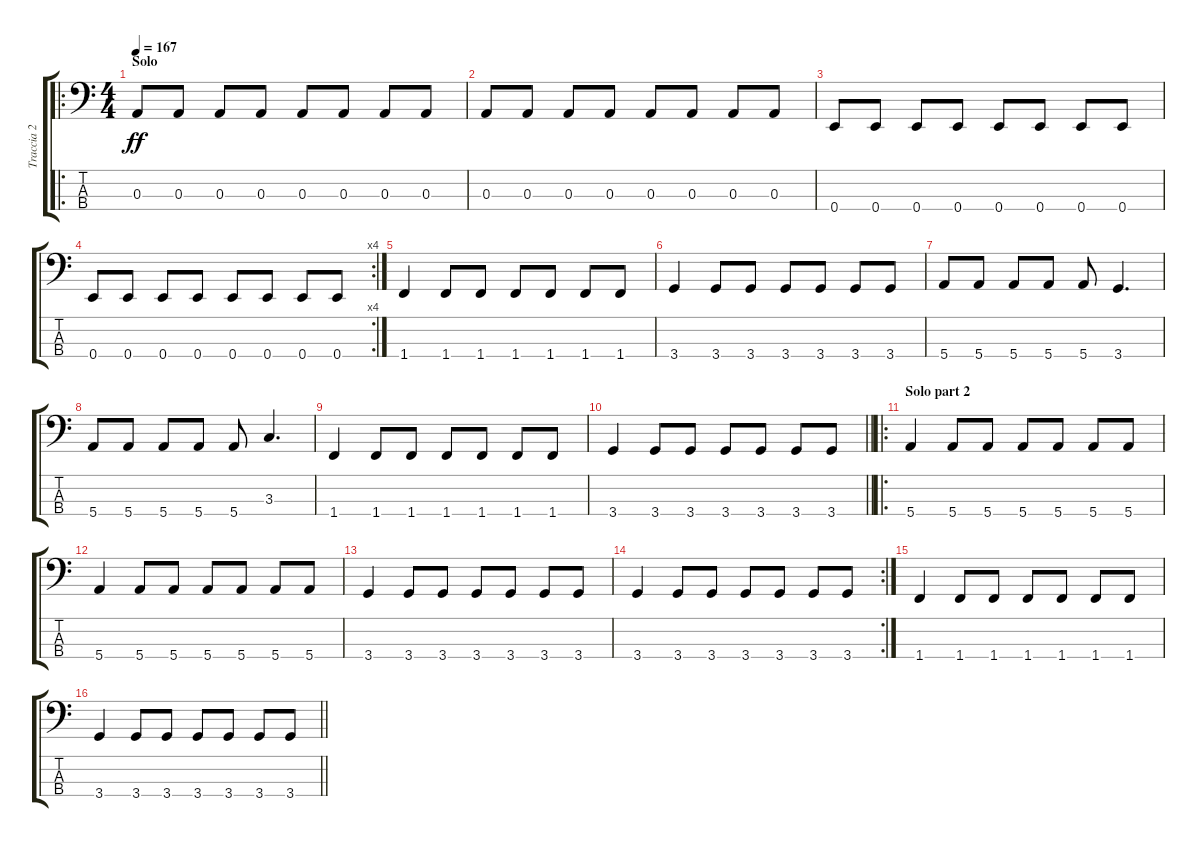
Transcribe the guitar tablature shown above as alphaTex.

\track ("Traccia 2" "Traccia 2") {instrument electricbassfinger}
\staff {score tabs}
\tuning (G2 D2 A1 E1) {hide}
\ro
\ts (4 4)
\section ("" "Solo")
\tempo 167
\clef f4
\ks c
0.3.8{dy ff} 0.3.8 0.3.8 0.3.8 0.3.8 0.3.8 0.3.8 0.3.8 |
0.3.8 0.3.8 0.3.8 0.3.8 0.3.8 0.3.8 0.3.8 0.3.8 |
0.4.8 0.4.8 0.4.8 0.4.8 0.4.8 0.4.8 0.4.8 0.4.8 |
\rc 4
0.4.8 0.4.8 0.4.8 0.4.8 0.4.8 0.4.8 0.4.8 0.4.8 |
1.4.4 1.4.8 1.4.8 1.4.8 1.4.8 1.4.8 1.4.8 |
3.4.4 3.4.8 3.4.8 3.4.8 3.4.8 3.4.8 3.4.8 |
5.4.8 5.4.8 5.4.8 5.4.8 5.4.8 3.4.4{d} |
5.4.8 5.4.8 5.4.8 5.4.8 5.4.8 3.3.4{d} |
1.4.4 1.4.8 1.4.8 1.4.8 1.4.8 1.4.8 1.4.8 |
\barLineRight lightlight
3.4.4 3.4.8 3.4.8 3.4.8 3.4.8 3.4.8 3.4.8 |
\ro
\section ("" "Solo part 2")
5.4.4 5.4.8 5.4.8 5.4.8 5.4.8 5.4.8 5.4.8 |
5.4.4 5.4.8 5.4.8 5.4.8 5.4.8 5.4.8 5.4.8 |
3.4.4 3.4.8 3.4.8 3.4.8 3.4.8 3.4.8 3.4.8 |
\rc 2
3.4.4 3.4.8 3.4.8 3.4.8 3.4.8 3.4.8 3.4.8 |
1.4.4 1.4.8 1.4.8 1.4.8 1.4.8 1.4.8 1.4.8 |
\barLineRight lightlight
3.4.4 3.4.8 3.4.8 3.4.8 3.4.8 3.4.8 3.4.8
